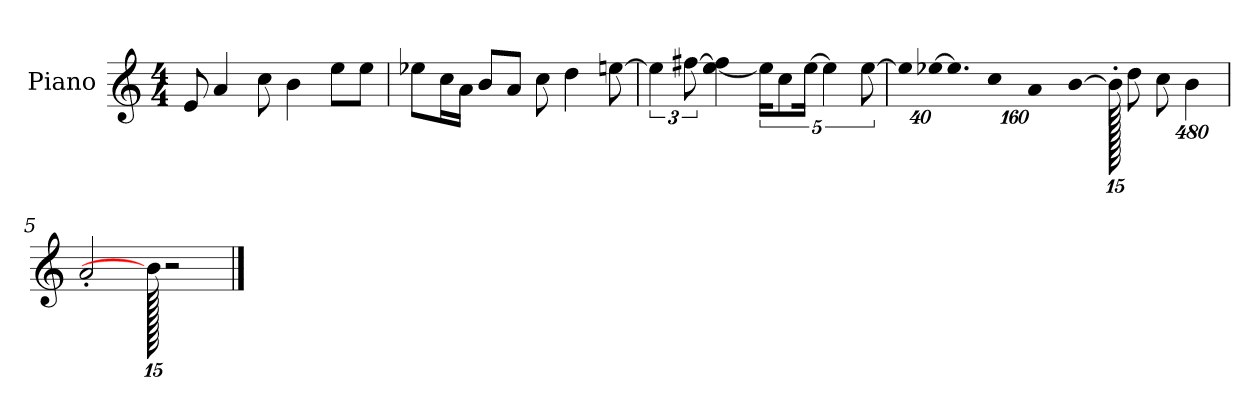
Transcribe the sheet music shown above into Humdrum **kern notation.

**kern
*part1
*staff1
*I"Piano
*I'P-no
*clefG2
*k[]
*M4/4
*MM90
=1
8e/
4a/
8cc\
4b\
8ee\L
8ee\J
=2
8ee-X\L
16cc\L
16a\JJ
8b/L
8a/J
8cc\
4dd\
[8een\
=3
6ee\]
[12ff#X\
[4ee\ 4ff#\]
20ee\KL]
10cc\
[20ee\Jk
5ee\]
[10ee\
=4
*Xbrackettup
!LO:N:vis=32
640%23ee\LLL]
!LO:N:vis=32
[640%23ee-X\JJ
!LO:N:vis=8.
640%137ee-\]
!LO:N:vis=16
1920%137cc\L
!LO:N:vis=32
640%23a\K
[384%41b\J
1920b'\]
8dd\L
8cc\J
[1920%479b\
=5
2a'/
1920b\]
2r
==
*-
